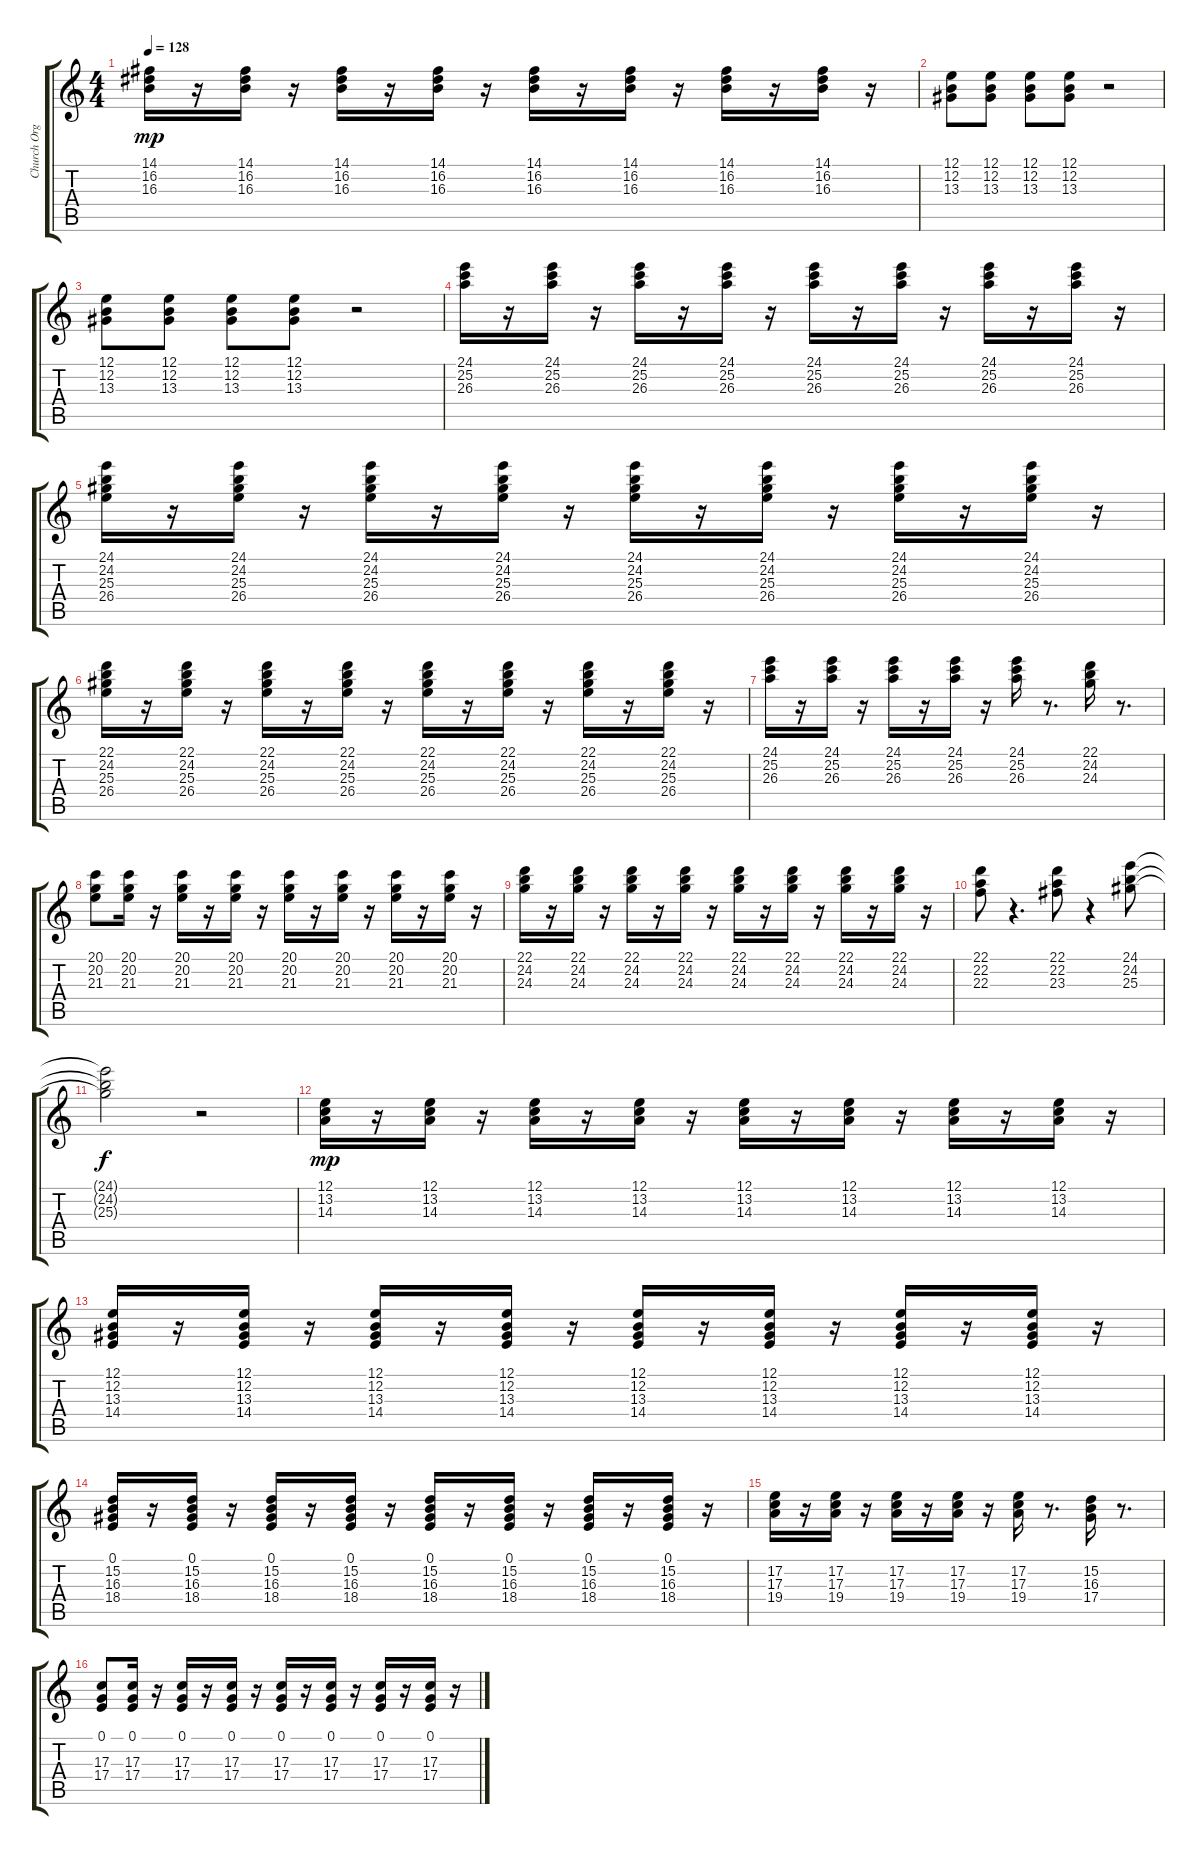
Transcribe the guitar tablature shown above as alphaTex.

\track ("Church Organ" "Church Org") {instrument drawbarorgan}
\staff {score tabs}
\tuning (E4 B3 G3 D3 A2 E2) {hide}
\ts (4 4)
\tempo 128
\clef g2
\ks c
(14.1 16.2 16.3).16{dy mp} r.16 (14.1 16.2 16.3).16 r.16 (14.1 16.2 16.3).16 r.16 (14.1 16.2 16.3).16 r.16 (14.1 16.2 16.3).16 r.16 (14.1 16.2 16.3).16 r.16 (14.1 16.2 16.3).16 r.16 (14.1 16.2 16.3).16 r.16 |
(12.1 12.2 13.3).8 (12.1 12.2 13.3).8 (12.1 12.2 13.3).8 (12.1 12.2 13.3).8 r.2 |
(12.1 12.2 13.3).8 (12.1 12.2 13.3).8 (12.1 12.2 13.3).8 (12.1 12.2 13.3).8 r.2 |
(24.1 25.2 26.3).16 r.16 (24.1 25.2 26.3).16 r.16 (24.1 25.2 26.3).16 r.16 (24.1 25.2 26.3).16 r.16 (24.1 25.2 26.3).16 r.16 (24.1 25.2 26.3).16 r.16 (24.1 25.2 26.3).16 r.16 (24.1 25.2 26.3).16 r.16 |
(24.1 24.2 25.3 26.4).16 r.16 (24.1 24.2 25.3 26.4).16 r.16 (24.1 24.2 25.3 26.4).16 r.16 (24.1 24.2 25.3 26.4).16 r.16 (24.1 24.2 25.3 26.4).16 r.16 (24.1 24.2 25.3 26.4).16 r.16 (24.1 24.2 25.3 26.4).16 r.16 (24.1 24.2 25.3 26.4).16 r.16 |
(22.1 24.2 25.3 26.4).16 r.16 (22.1 24.2 25.3 26.4).16 r.16 (22.1 24.2 25.3 26.4).16 r.16 (22.1 24.2 25.3 26.4).16 r.16 (22.1 24.2 25.3 26.4).16 r.16 (22.1 24.2 25.3 26.4).16 r.16 (22.1 24.2 25.3 26.4).16 r.16 (22.1 24.2 25.3 26.4).16 r.16 |
(24.1 25.2 26.3).16 r.16 (24.1 25.2 26.3).16 r.16 (24.1 25.2 26.3).16 r.16 (24.1 25.2 26.3).16 r.16 (24.1 25.2 26.3).16 r.8{d} (22.1 24.2 24.3).16 r.8{d} |
(20.1 20.2 21.3).8 (20.1 20.2 21.3).16 r.16 (20.1 20.2 21.3).16 r.16 (20.1 20.2 21.3).16 r.16 (20.1 20.2 21.3).16 r.16 (20.1 20.2 21.3).16 r.16 (20.1 20.2 21.3).16 r.16 (20.1 20.2 21.3).16 r.16 |
(22.1 24.2 24.3).16 r.16 (22.1 24.2 24.3).16 r.16 (22.1 24.2 24.3).16 r.16 (22.1 24.2 24.3).16 r.16 (22.1 24.2 24.3).16 r.16 (22.1 24.2 24.3).16 r.16 (22.1 24.2 24.3).16 r.16 (22.1 24.2 24.3).16 r.16 |
(22.1 22.2 22.3).8 r.4{d} (22.1 22.2 23.3).8 r.4 (24.1 24.2 25.3).8 |
(24.1{t} 24.2{t} 25.3{t}).2{dy f} r.2 |
(12.1 13.2 14.3).16{dy mp} r.16 (12.1 13.2 14.3).16 r.16 (12.1 13.2 14.3).16 r.16 (12.1 13.2 14.3).16 r.16 (12.1 13.2 14.3).16 r.16 (12.1 13.2 14.3).16 r.16 (12.1 13.2 14.3).16 r.16 (12.1 13.2 14.3).16 r.16 |
(12.1 12.2 13.3 14.4).16 r.16 (12.1 12.2 13.3 14.4).16 r.16 (12.1 12.2 13.3 14.4).16 r.16 (12.1 12.2 13.3 14.4).16 r.16 (12.1 12.2 13.3 14.4).16 r.16 (12.1 12.2 13.3 14.4).16 r.16 (12.1 12.2 13.3 14.4).16 r.16 (12.1 12.2 13.3 14.4).16 r.16 |
(0.1 15.2 16.3 18.4).16 r.16 (0.1 15.2 16.3 18.4).16 r.16 (0.1 15.2 16.3 18.4).16 r.16 (0.1 15.2 16.3 18.4).16 r.16 (0.1 15.2 16.3 18.4).16 r.16 (0.1 15.2 16.3 18.4).16 r.16 (0.1 15.2 16.3 18.4).16 r.16 (0.1 15.2 16.3 18.4).16 r.16 |
(17.2 17.3 19.4).16 r.16 (17.2 17.3 19.4).16 r.16 (17.2 17.3 19.4).16 r.16 (17.2 17.3 19.4).16 r.16 (17.2 17.3 19.4).16 r.8{d} (15.2 16.3 17.4).16 r.8{d} |
(0.1 17.3 17.4).8 (0.1 17.3 17.4).16 r.16 (0.1 17.3 17.4).16 r.16 (0.1 17.3 17.4).16 r.16 (0.1 17.3 17.4).16 r.16 (0.1 17.3 17.4).16 r.16 (0.1 17.3 17.4).16 r.16 (0.1 17.3 17.4).16 r.16
